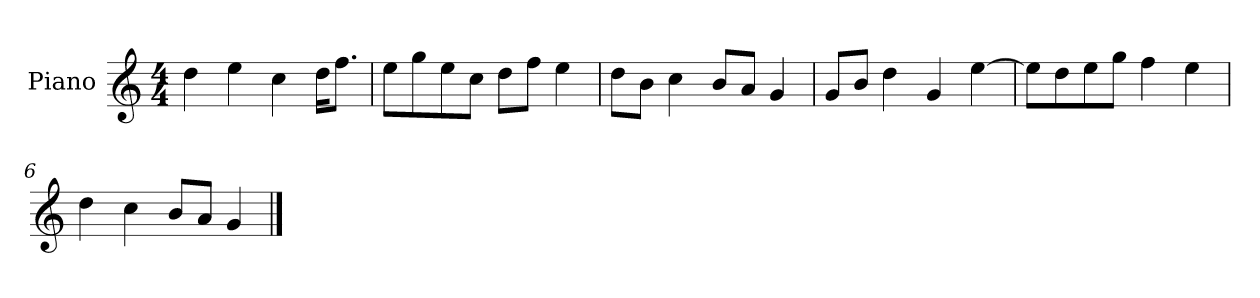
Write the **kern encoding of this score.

**kern
*part1
*staff1
*I"Piano
*I'P-no
*clefG2
*k[]
*M4/4
*MM90
=1
4dd\
4ee\
4cc\
16dd\KL
8.ff\J
=2
8ee\L
8gg\
8ee\
8cc\J
8dd\L
8ff\J
4ee\
=3
8dd\L
8b\J
4cc\
8b/L
8a/J
4g/
=4
8g/L
8b/J
4dd\
4g/
[4ee\
=5
8ee\L]
8dd\
8ee\
8gg\J
4ff\
4ee\
=6
4dd\
4cc\
8b/L
8a/J
4g/
==
*-
